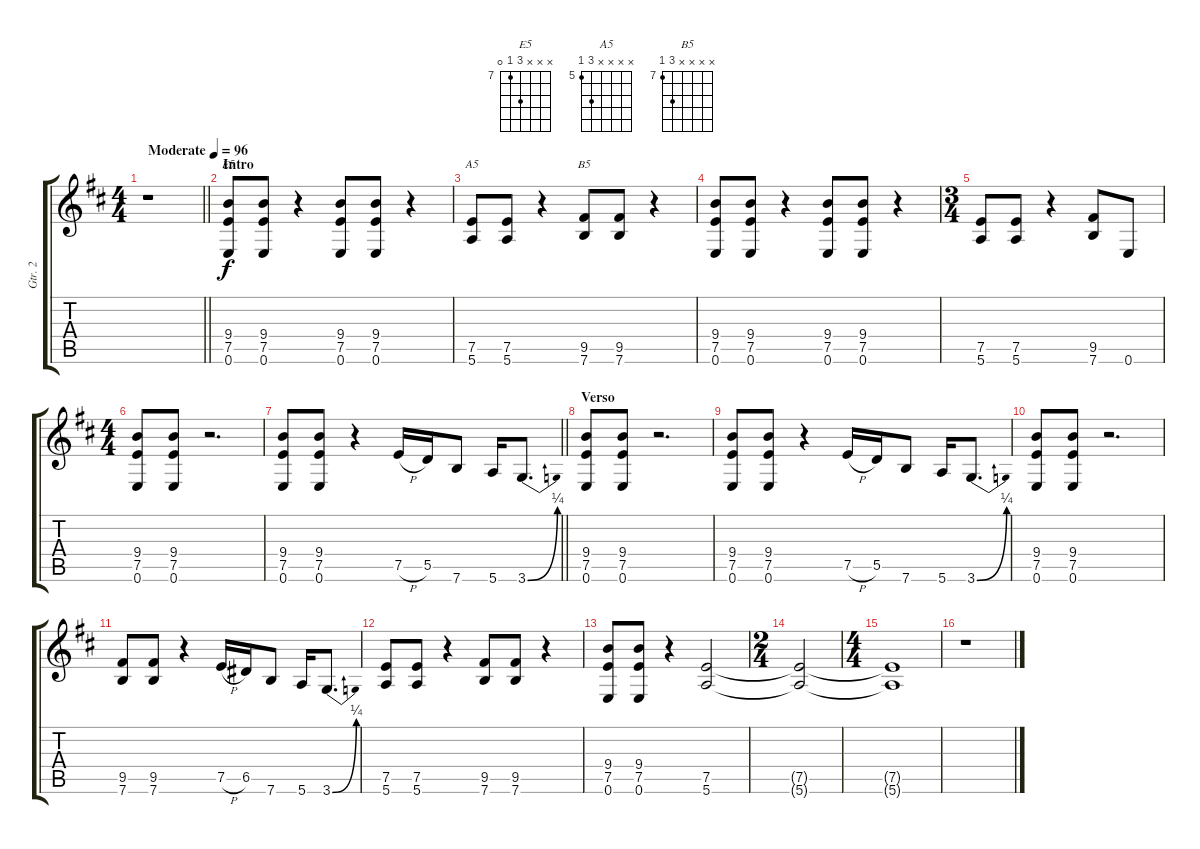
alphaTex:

\track ("Gtr. 2" "Gtr. 2") {instrument overdrivenguitar}
\staff {score tabs}
\tuning (E4 B3 G3 D3 A2 E2) {hide}
\chord ("E5" x x x 9 7 0) {firstfret 7}
\chord ("A5" x x x x 7 5) {firstfret 5}
\chord ("B5" x x x x 9 7) {firstfret 7}
\ts (4 4)
\tempo (96 "Moderate")
\clef g2
\barLineRight lightlight
\ks d
r.1{dy f instrument overdrivenguitar} |
\section ("" "Intro")
(9.4 7.5 0.6).8{ch "E5"} (9.4 7.5 0.6).8 r.4 (9.4 7.5 0.6).8 (9.4 7.5 0.6).8 r.4 |
(7.5 5.6).8{ch "A5"} (7.5 5.6).8 r.4 (9.5 7.6).8{ch "B5"} (9.5 7.6).8 r.4 |
(9.4 7.5 0.6).8 (9.4 7.5 0.6).8 r.4 (9.4 7.5 0.6).8 (9.4 7.5 0.6).8 r.4 |
\ts (3 4)
(7.5 5.6).8 (7.5 5.6).8 r.4 (9.5 7.6).8 0.6.8 |
\ts (4 4)
(9.4 7.5 0.6).8 (9.4 7.5 0.6).8 r.2{d} |
\barLineRight lightlight
(9.4 7.5 0.6).8 (9.4 7.5 0.6).8 r.4 7.5{h}.16 5.5.16 7.6.8 5.6.16 3.6{be (bend 0 0 60 1)}.8{d} |
\section ("" "Verso")
(9.4 7.5 0.6).8 (9.4 7.5 0.6).8 r.2{d} |
(9.4 7.5 0.6).8 (9.4 7.5 0.6).8 r.4 7.5{h}.16 5.5.16 7.6.8 5.6.16 3.6{be (bend 0 0 60 1)}.8{d} |
(9.4 7.5 0.6).8 (9.4 7.5 0.6).8 r.2{d} |
(9.5 7.6).8 (9.5 7.6).8 r.4 7.5{h}.16 6.5.16 7.6.8 5.6.16 3.6{be (bend 0 0 60 1)}.8{d} |
(7.5 5.6).8 (7.5 5.6).8 r.4 (9.5 7.6).8 (9.5 7.6).8 r.4 |
(9.4 7.5 0.6).8 (9.4 7.5 0.6).8 r.4 (7.5 5.6).2 |
\ts (2 4)
(7.5{t} 5.6{t}).2 |
\ts (4 4)
(7.5{t} 5.6{t}).1 |
r.1
